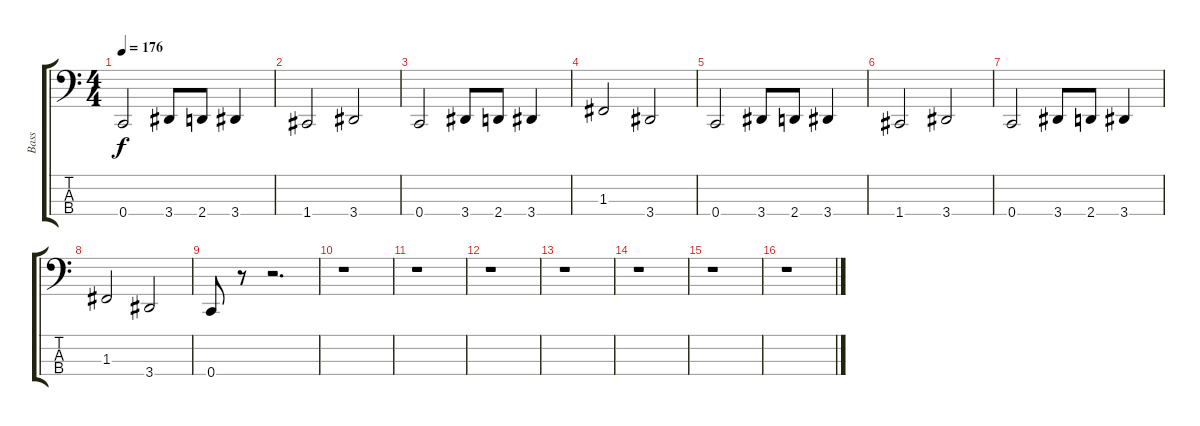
\track ("Bass" "Bass") {instrument electricbassfinger}
\staff {score tabs}
\tuning (Eb2 Bb1 F1 C1) {hide}
\ts (4 4)
\tempo 176
\clef f4
\ks c
0.4.2{dy f} 3.4.8 2.4.8 3.4.4 |
1.4.2 3.4.2 |
0.4.2 3.4.8 2.4.8 3.4.4 |
1.3.2 3.4.2 |
0.4.2 3.4.8 2.4.8 3.4.4 |
1.4.2 3.4.2 |
0.4.2 3.4.8 2.4.8 3.4.4 |
1.3.2 3.4.2 |
0.4.8 r.8 r.2{d} |
r.1 |
r.1 |
r.1 |
r.1 |
r.1 |
r.1 |
r.1
